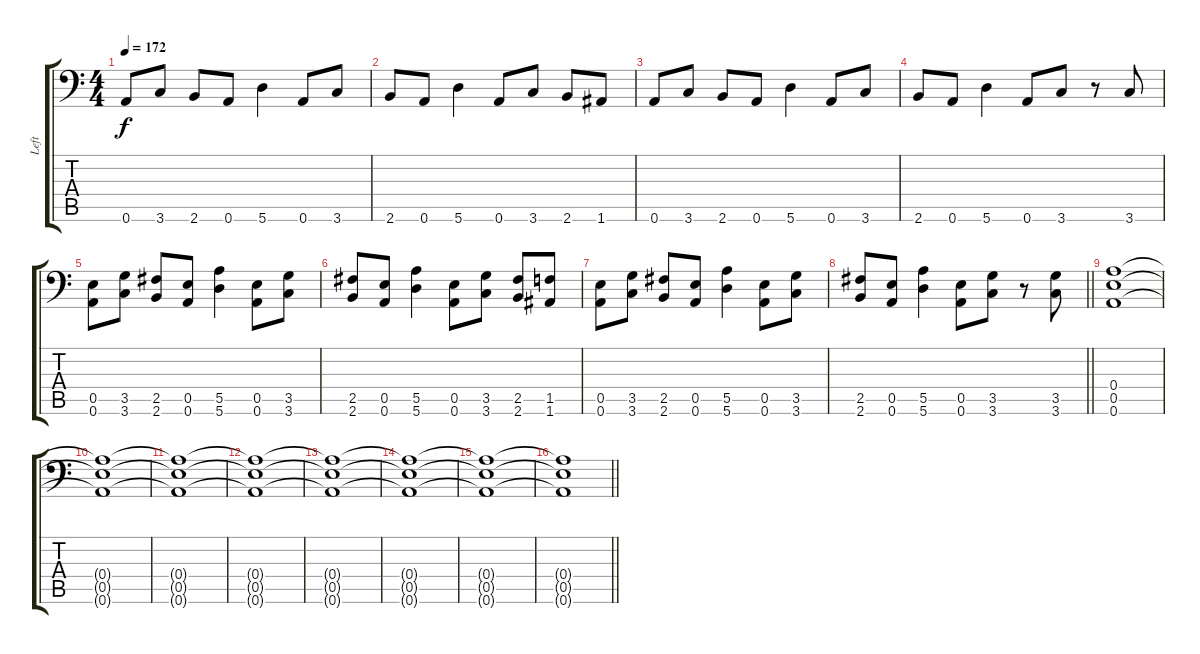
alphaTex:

\track ("Left" "Left") {instrument distortionguitar}
\staff {score tabs}
\tuning (B3 Gb3 D3 A2 E2 A1) {hide}
\ts (4 4)
\tempo 172
\clef f4
\ks c
0.6.8{dy f} 3.6.8 2.6.8 0.6.8 5.6.4 0.6.8 3.6.8 |
2.6.8 0.6.8 5.6.4 0.6.8 3.6.8 2.6.8 1.6.8 |
0.6.8 3.6.8 2.6.8 0.6.8 5.6.4 0.6.8 3.6.8 |
2.6.8 0.6.8 5.6.4 0.6.8 3.6.8 r.8 3.6.8 |
(0.5 0.6).8 (3.5 3.6).8 (2.5 2.6).8 (0.5 0.6).8 (5.5 5.6).4 (0.5 0.6).8 (3.5 3.6).8 |
(2.5 2.6).8 (0.5 0.6).8 (5.5 5.6).4 (0.5 0.6).8 (3.5 3.6).8 (2.5 2.6).8 (1.5 1.6).8 |
(0.5 0.6).8 (3.5 3.6).8 (2.5 2.6).8 (0.5 0.6).8 (5.5 5.6).4 (0.5 0.6).8 (3.5 3.6).8 |
\barLineRight lightlight
(2.5 2.6).8 (0.5 0.6).8 (5.5 5.6).4 (0.5 0.6).8 (3.5 3.6).8 r.8 (3.5 3.6).8 |
(0.4 0.5 0.6).1 |
(0.4{t} 0.5{t} 0.6{t}).1 |
(0.4{t} 0.5{t} 0.6{t}).1 |
(0.4{t} 0.5{t} 0.6{t}).1 |
(0.4{t} 0.5{t} 0.6{t}).1 |
(0.4{t} 0.5{t} 0.6{t}).1 |
(0.4{t} 0.5{t} 0.6{t}).1 |
\barLineRight lightlight
(0.4{t} 0.5{t} 0.6{t}).1
